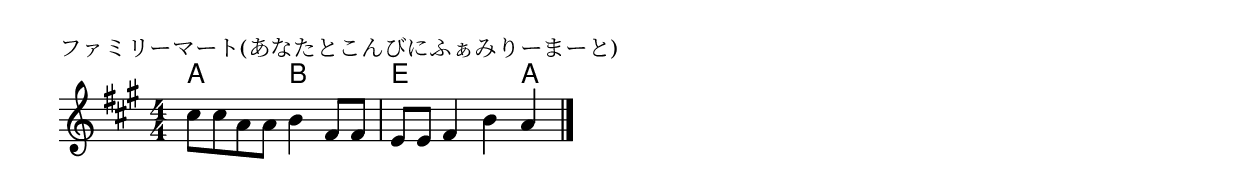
\version "2.18.2"

% ファミリーマート(あなたとこんびにふぁみりーまーと)

\header {
piece = "ファミリーマート(あなたとこんびにふぁみりーまーと)"
}

melody =
\relative c'' {
\key a \major
\time 4/4
\set Score.tempoHideNote = ##t
\tempo 4=90
\numericTimeSignature
%
cis8 cis a a b4 fis8 fis |
e e fis4 b a 

\bar "|."
}
\score {
<<
\chords {
\set noChordSymbol = ""
\set chordChanges=##t
%%
a2 b e2. a4



}
\new Staff {\melody}
>>
\layout {
line-width = #190
indent = 0\mm
}
\midi {}
}